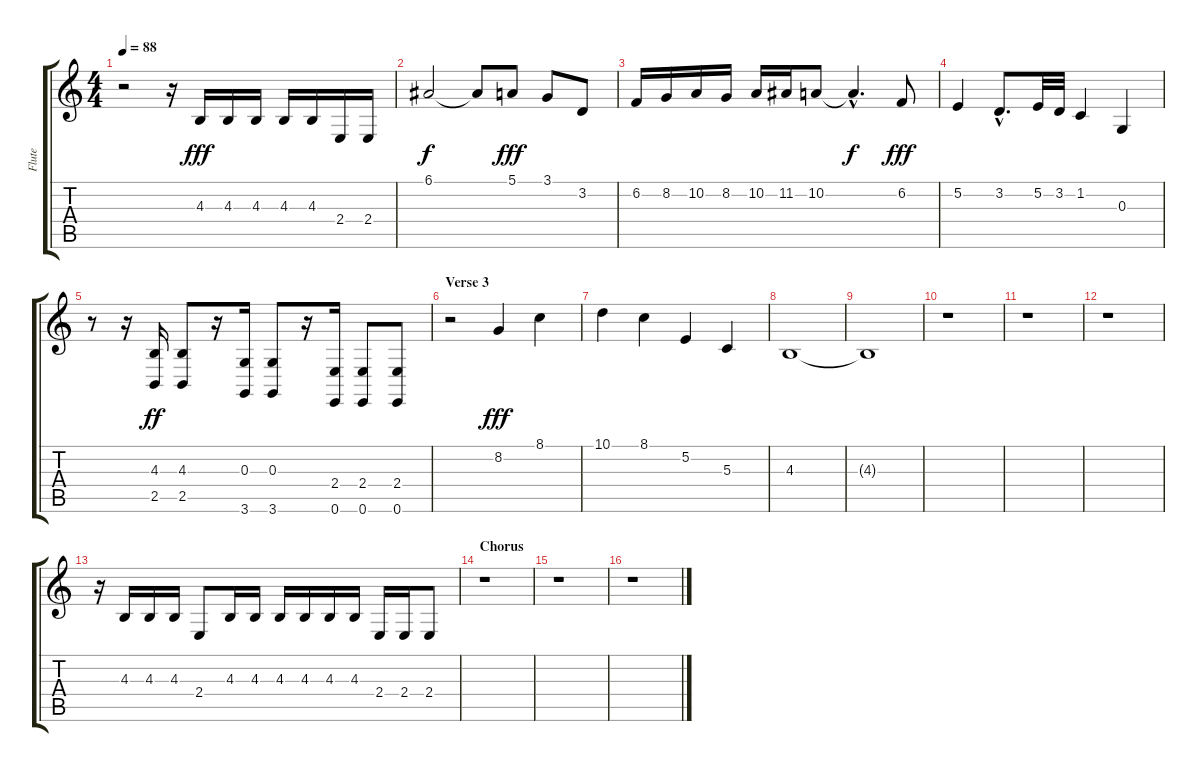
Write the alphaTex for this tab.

\track ("Flute " "Flute ") {instrument flute}
\staff {score tabs}
\tuning (E4 B3 G3 D3 A2 E2) {hide}
\ts (4 4)
\tempo 88
\clef g2
\ks c
r.2{dy fff} r.16{volume 16 instrument melodictom} 4.3.16 4.3.16 4.3.16 4.3.16 4.3.16 2.4.16 2.4.16 |
6.1.2{dy f volume 15 instrument frenchhorn} 6.1{t}.8 5.1.8{dy fff} 3.1.8 3.2.8 |
6.2.16 8.2.16 10.2.16 8.2.16 10.2.16 11.2.16 10.2.8 10.2{hac t}.4{d dy f} 6.2.8{dy fff} |
5.2.4 3.2{hac}.8{d} 5.2.32 3.2.32 1.2.4 0.3.4 |
r.8 r.16{volume 16 instrument melodictom} (4.3 2.5).16{dy ff} (4.3 2.5).8 r.16 (0.3 3.6).16 (0.3 3.6).8 r.16 (2.4 0.6).16 (2.4 0.6).8 (2.4 0.6).8 |
\section ("" "Verse 3")
r.2 8.2.4{dy fff volume 13 instrument flute} 8.1.4 |
10.1.4 8.1.4 5.2.4 5.3.4 |
4.3.1 |
4.3{t}.1 |
r.1 |
r.1 |
r.1 |
r.16 4.3.16{volume 16 instrument melodictom} 4.3.16 4.3.16 2.4.8 4.3.16 4.3.16 4.3.16 4.3.16 4.3.16 4.3.16 2.4.16 2.4.16 2.4.8 |
\section ("" "Chorus")
r.1 |
r.1 |
r.1
